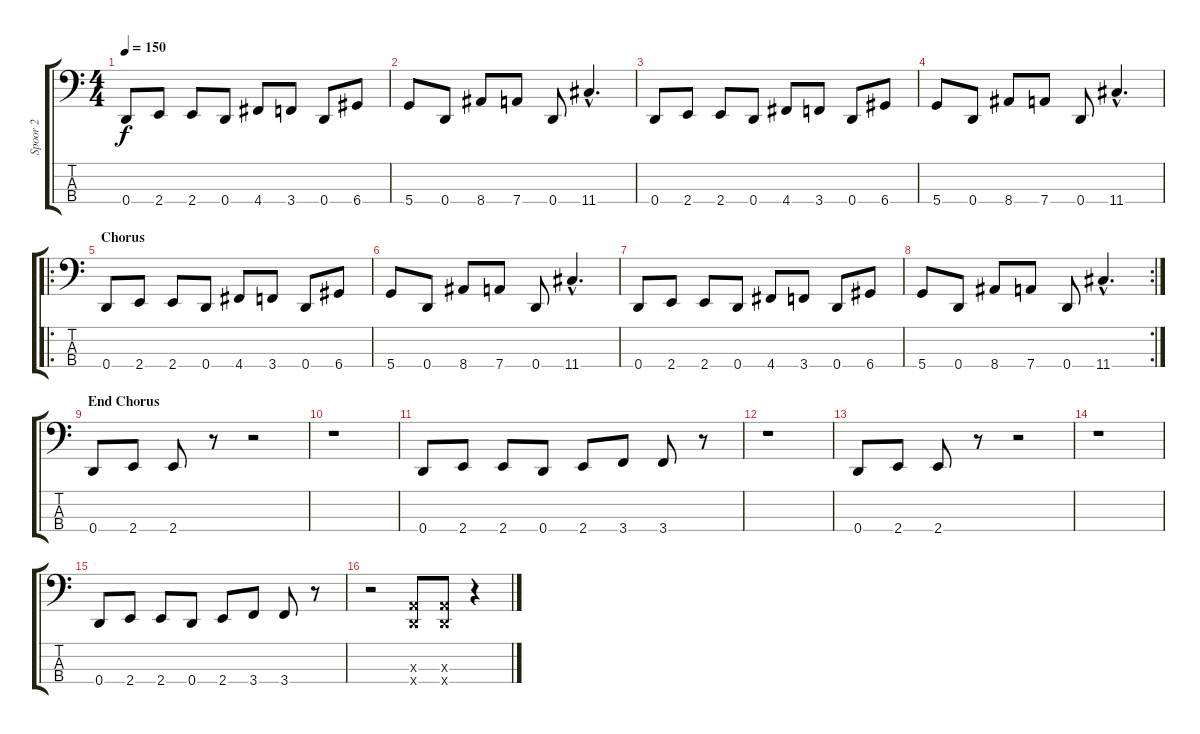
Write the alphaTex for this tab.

\track ("Spoor 2" "Spoor 2") {instrument slapbass1}
\staff {score tabs}
\tuning (G2 D2 A1 D1) {hide}
\ts (4 4)
\tempo 150
\clef f4
\ks c
0.4.8{dy f} 2.4.8 2.4.8 0.4.8 4.4.8 3.4.8 0.4.8 6.4.8 |
5.4.8 0.4.8 8.4.8 7.4.8 0.4.8 11.4{hac}.4{d} |
0.4.8 2.4.8 2.4.8 0.4.8 4.4.8 3.4.8 0.4.8 6.4.8 |
5.4.8 0.4.8 8.4.8 7.4.8 0.4.8 11.4{hac}.4{d} |
\ro
\section ("" "Chorus")
0.4.8 2.4.8 2.4.8 0.4.8 4.4.8 3.4.8 0.4.8 6.4.8 |
5.4.8 0.4.8 8.4.8 7.4.8 0.4.8 11.4{hac}.4{d} |
0.4.8 2.4.8 2.4.8 0.4.8 4.4.8 3.4.8 0.4.8 6.4.8 |
\rc 2
5.4.8 0.4.8 8.4.8 7.4.8 0.4.8 11.4{hac}.4{d} |
\section ("" "End Chorus")
0.4.8 2.4.8 2.4.8 r.8 r.2 |
r.1 |
0.4.8 2.4.8 2.4.8 0.4.8 2.4.8 3.4.8 3.4.8 r.8 |
r.1 |
0.4.8 2.4.8 2.4.8 r.8 r.2 |
r.1 |
0.4.8 2.4.8 2.4.8 0.4.8 2.4.8 3.4.8 3.4.8 r.8 |
r.2 (0.3{x} 0.4{x}).8 (0.3{x} 0.4{x}).8 r.4
